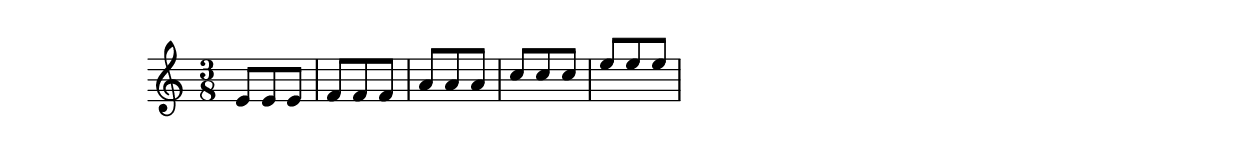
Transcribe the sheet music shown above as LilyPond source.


\version "1.9.1"
\header {

texidoc = "Upstem notes before a barline are printed with some extra
space. This is an optical correction similar to juxtaposed stems.
"

}

sd = \property Voice.Stem \set #'direction = #-1
su = \property Voice.Stem \set #'direction = #1
\score { \notes\relative e'
{

%\property Staff.StaffSpacing \override #'stem-spacing-correction = #0.5
%\property Staff.NoteSpacing \override #'stem-spacing-correction = #0.5

\time 3/8
\su
e8 e e
f f f
a a a
c c c
e e e
}
\paper { raggedright = ##t}
}

